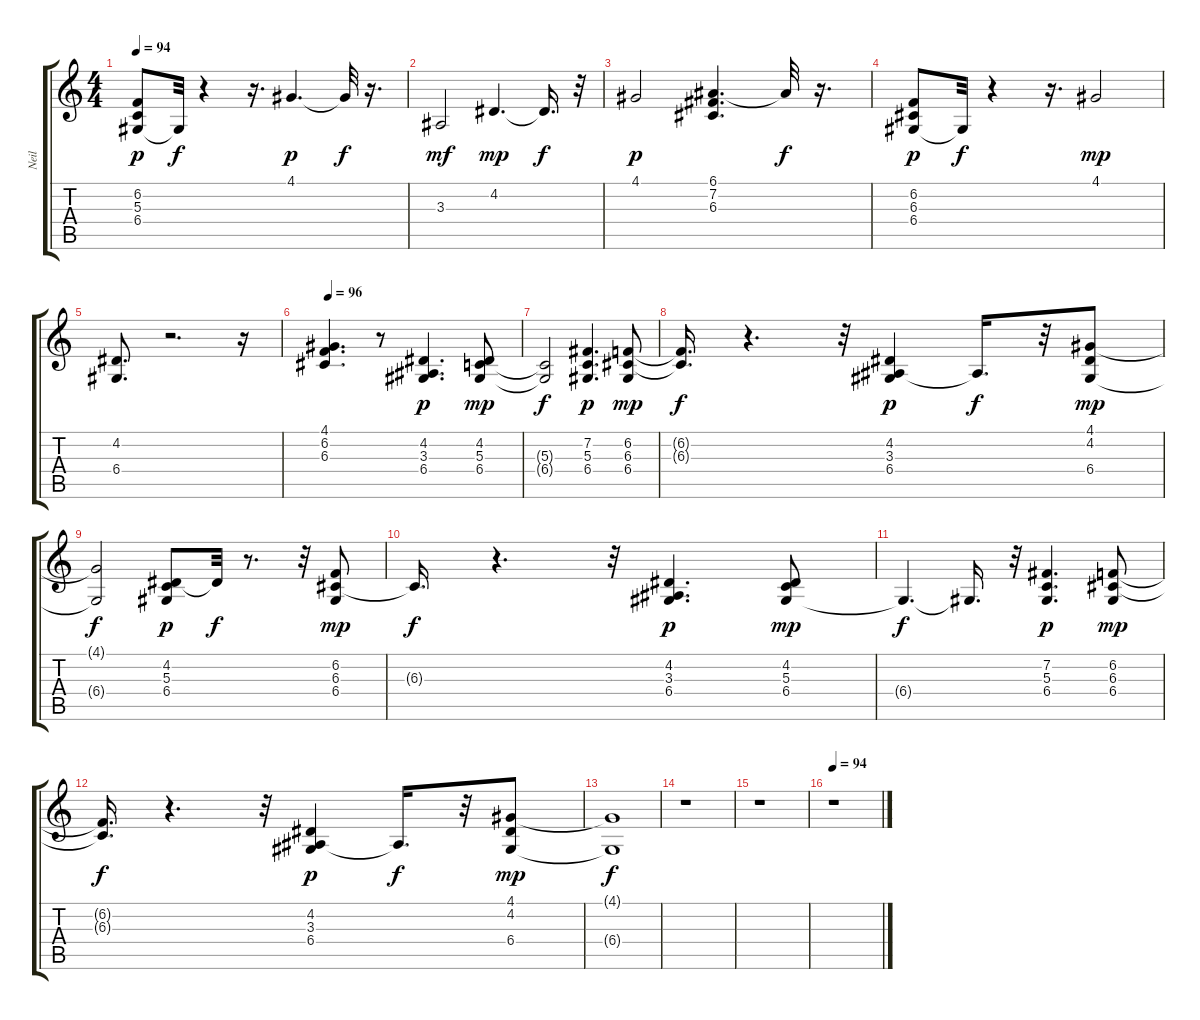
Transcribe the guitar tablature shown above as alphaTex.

\track ("Neil" "Neil") {instrument stringensemble1}
\staff {score tabs}
\tuning (E4 B3 G3 D3 A2 E2) {hide}
\ts (4 4)
\tempo 94
\clef g2
\ks c
(6.2 5.3 6.4).8{dy p} 6.4{t}.32{dy f} r.4 r.16{d} 4.1.4{d dy p} 4.1{t}.32{dy f} r.16{d} |
3.3.2{dy mf} 4.2.4{d dy mp} 4.2{t}.16{d dy f} r.32 |
4.1.2{dy p} (6.1 7.2 6.3).4{d} 6.1{t}.32{dy f} r.16{d} |
(6.2 6.3 6.4).8{dy p} 6.4{t}.32{dy f} r.4 r.16{d} 4.1.2{dy mp} |
(4.2 6.4).8{d} r.2{d} r.16 |
\tempo 96
(4.1 6.2 6.3).4{d} r.8 (4.2 3.3 6.4).4{d dy p} (4.2 5.3 6.4).8{dy mp} |
(5.3{t} 6.4{t}).2{dy f} (7.2 5.3 6.4).4{d dy p} (6.2 6.3 6.4).8{dy mp} |
(6.2{t} 6.3{t}).16{d dy f} r.4{d} r.32 (4.2 3.3 6.4).4{dy p} 3.3{t}.16{d dy f} r.32 (4.1 4.2 6.4).8{dy mp} |
(4.1{t} 6.4{t}).2{dy f} (4.2 5.3 6.4).8{dy p} 4.2{t}.32{dy f} r.8{d} r.32 (6.2 6.3 6.4).8{dy mp} |
6.3{t}.16{d dy f} r.4{d} r.32 (4.2 3.3 6.4).4{d dy p} (4.2 5.3 6.4).8{dy mp} |
6.4{t}.4{d dy f} 6.4{t}.16{d} r.32 (7.2 5.3 6.4).4{d dy p} (6.2 6.3 6.4).8{dy mp} |
(6.2{t} 6.3{t}).16{d dy f} r.4{d} r.32 (4.2 3.3 6.4).4{dy p} 3.3{t}.16{d dy f} r.32 (4.1 4.2 6.4).8{dy mp} |
(4.1{t} 6.4{t}).1{dy f} |
r.1 |
r.1 |
\tempo 94
r.1
